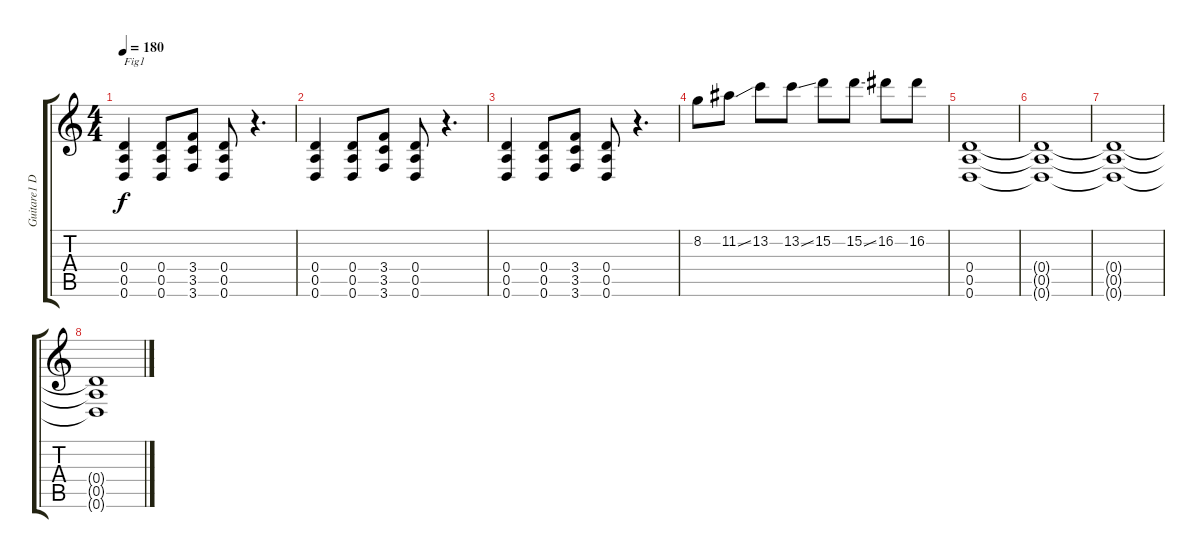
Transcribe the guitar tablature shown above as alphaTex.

\track ("Guitare1 Dr-D " "Guitare1 D") {instrument distortionguitar}
\staff {score tabs}
\tuning (E4 B3 G3 D3 A2 D2) {hide}
\ts (4 4)
\tempo 180
\clef g2
\ks c
(0.4 0.5 0.6).4{txt "Fig1" dy f} (0.4 0.5 0.6).8 (3.4 3.5 3.6).8 (0.4 0.5 0.6).8 r.4{d} |
(0.4 0.5 0.6).4 (0.4 0.5 0.6).8 (3.4 3.5 3.6).8 (0.4 0.5 0.6).8 r.4{d} |
(0.4 0.5 0.6).4 (0.4 0.5 0.6).8 (3.4 3.5 3.6).8 (0.4 0.5 0.6).8 r.4{d} |
8.2.8 11.2{ss}.8 13.2.8 13.2{ss}.8 15.2.8 15.2{ss}.8 16.2.8 16.2.8 |
(0.4 0.5 0.6).1{volume 0} |
(0.4{t} 0.5{t} 0.6{t}).1 |
(0.4{t} 0.5{t} 0.6{t}).1 |
(0.4{t} 0.5{t} 0.6{t}).1
